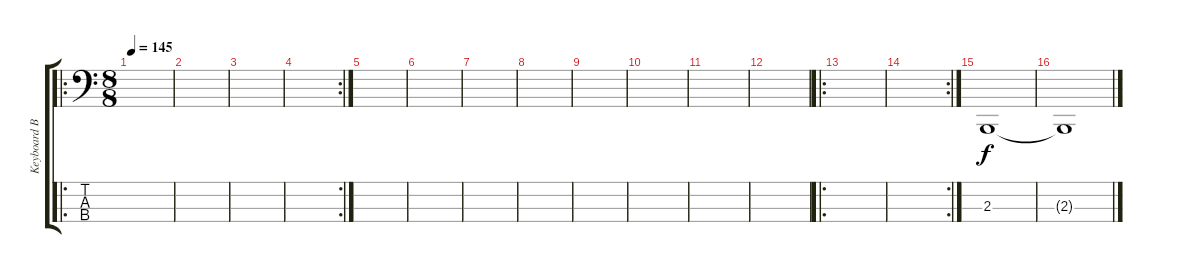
\track ("Keyboard Bass Note" "Keyboard B") {instrument stringensemble1}
\staff {score tabs}
\tuning (G2 D2 A1 E1) {hide}
\ro
\ts (8 8)
\tempo 145
\clef f4
\ks c
|
|
|
\rc 2
|
|
|
|
|
|
|
|
|
\ro
|
\rc 2
|
2.3.1 |
2.3{t}.1{dy f}
